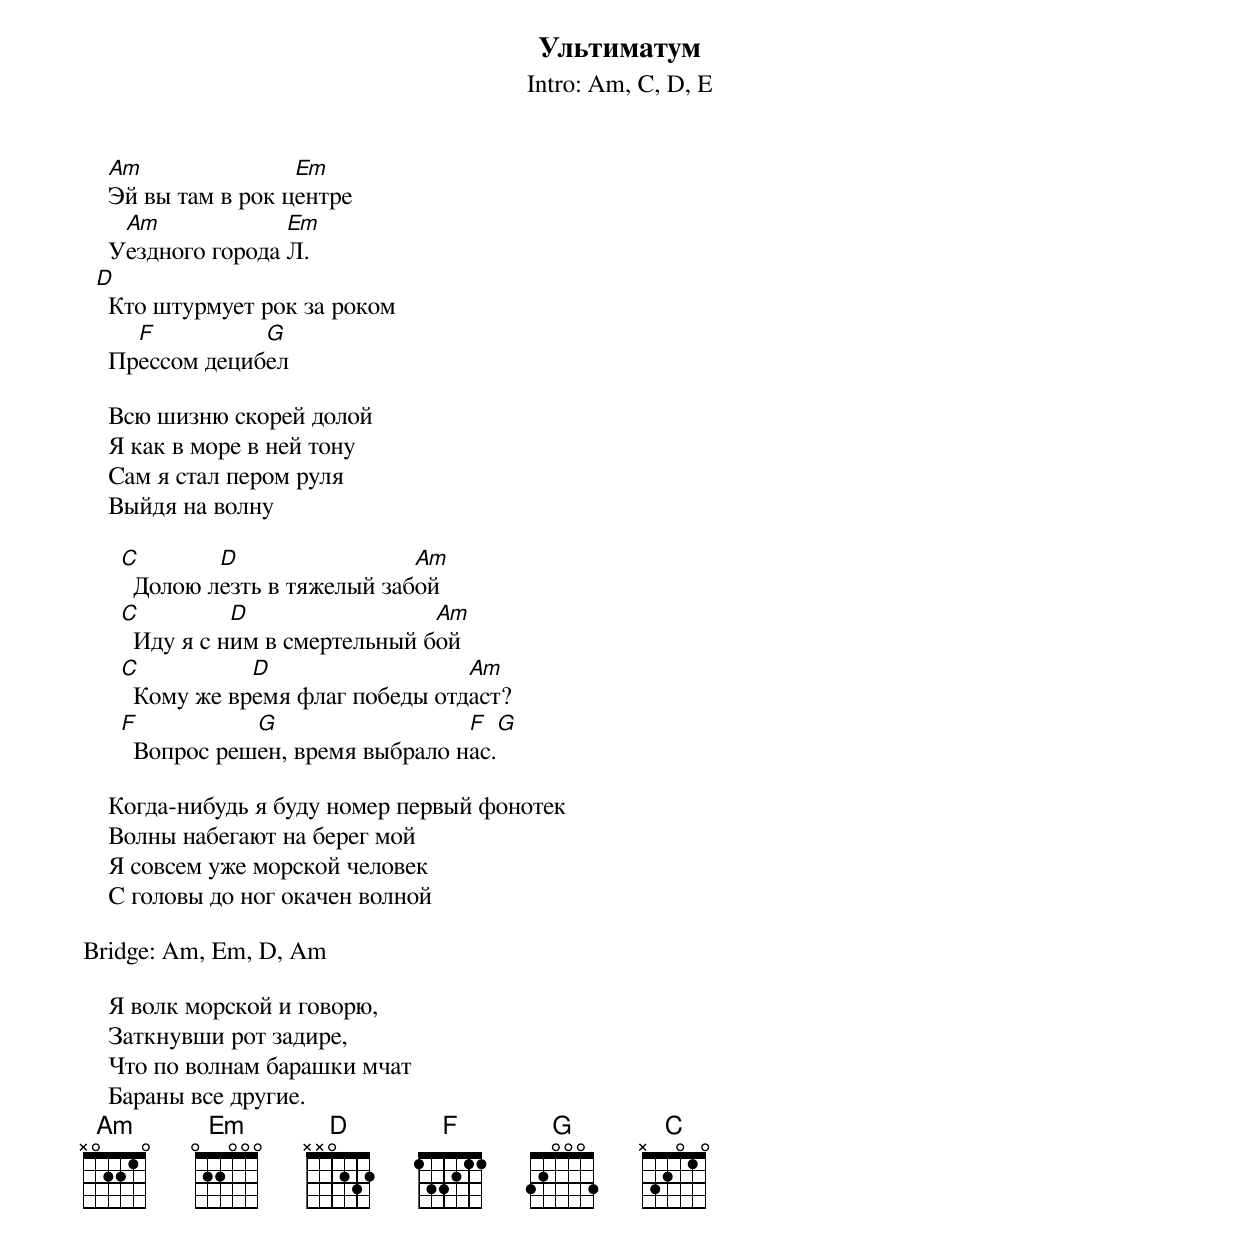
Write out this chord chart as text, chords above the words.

 Ультиматум
Intro: Am, C, D, E

    Am               Em
    Эй вы там в рок центре
     Am             Em
    Уездного города Л.
  D
    Кто штурмует рок за роком
      F          G
    Прессом децибел

    Всю шизню скорей долой
    Я как в море в ней тону
    Сам я стал пером руля
    Выйдя на волну

      C        D                 Am
        Долою лезть в тяжелый забой
      C          D                 Am
        Иду я с ним в смертельный бой
      C           D                  Am
        Кому же время флаг победы отдаст?
      F           G                  F    G
        Вопрос решен, время выбрало нас.

    Когда-нибудь я буду номер первый фонотек
    Волны набегают на берег мой
    Я совсем уже морской человек
    С головы до ног окачен волной

Bridge: Am, Em, D, Am

    Я волк морской и говорю,
    Заткнувши рот задире,
    Что по волнам барашки мчат
    Бараны все другие.
